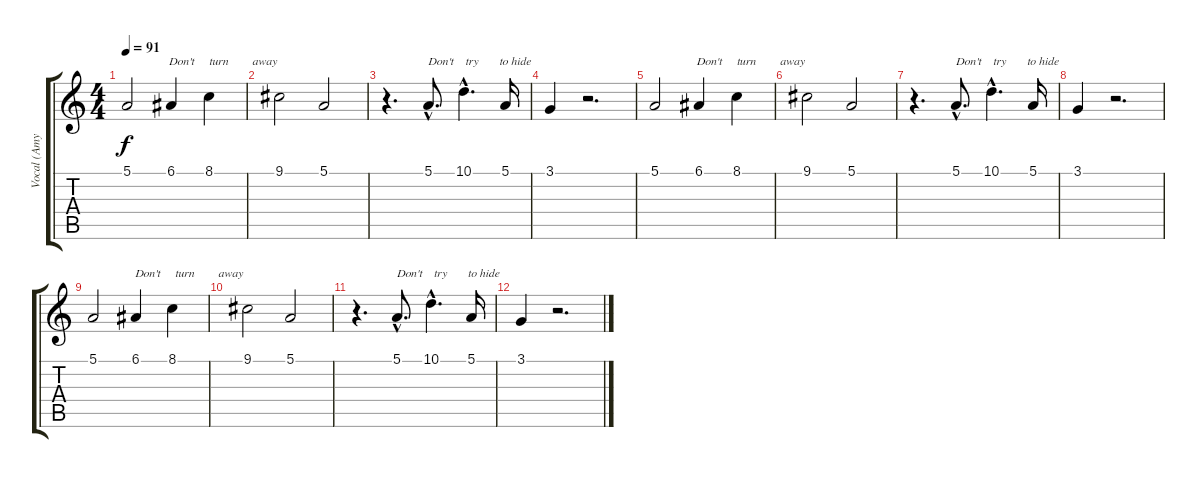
\track ("Vocal (Amy Lee)" "Vocal (Amy") {instrument synthvoice}
\staff {score tabs}
\tuning (E4 B3 G3 D3 A2 E2) {hide}
\ts (4 4)
\tempo 91
\clef g2
\ks c
5.1.2{txt "              Don't     turn        away" dy f} 6.1.4 8.1.4 |
9.1.2 5.1.2 |
r.4{d} 5.1{hac}.8{d txt "Don't    try       to hide"} 10.1{hac}.4{d} 5.1.16 |
3.1.4 r.2{d} |
5.1.2{txt "              Don't     turn        away"} 6.1.4 8.1.4 |
9.1.2 5.1.2 |
r.4{d} 5.1{hac}.8{d txt "Don't    try       to hide"} 10.1{hac}.4{d} 5.1.16 |
3.1.4 r.2{d} |
5.1.2{txt "              Don't     turn        away"} 6.1.4 8.1.4 |
9.1.2 5.1.2 |
r.4{d} 5.1{hac}.8{d txt "Don't    try       to hide"} 10.1{hac}.4{d} 5.1.16 |
3.1.4 r.2{d}
